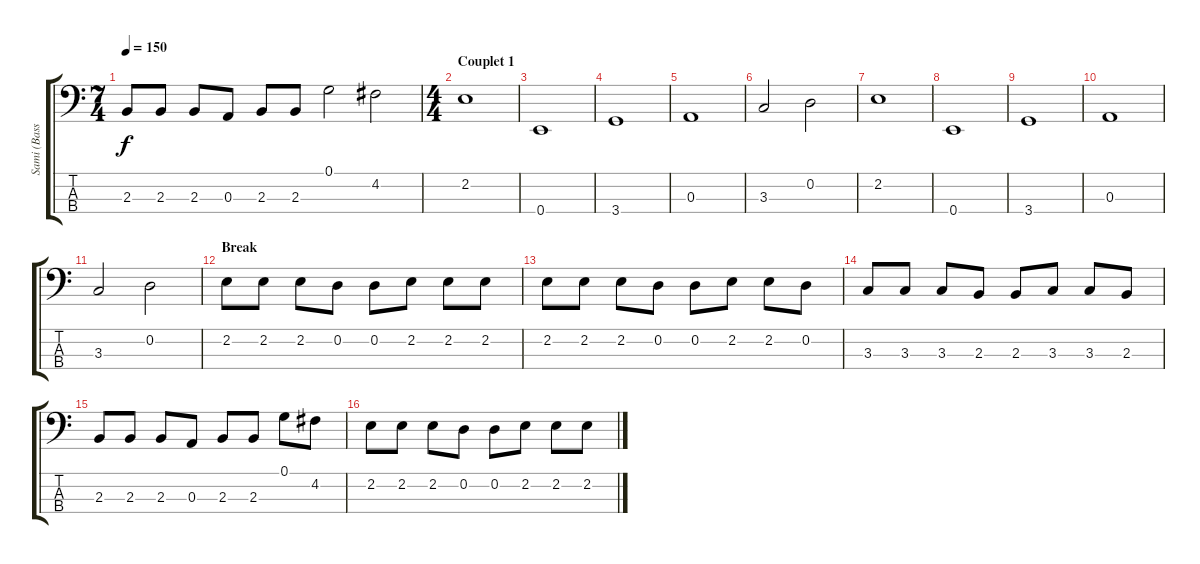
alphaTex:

\track ("Sami (Bass)" "Sami (Bass") {instrument electricbassfinger}
\staff {score tabs}
\tuning (G2 D2 A1 E1) {hide}
\ts (7 4)
\tempo 150
\clef f4
\ks c
2.3.8{dy f} 2.3.8 2.3.8 0.3.8 2.3.8 2.3.8 0.1.2 4.2.2 |
\ts (4 4)
\section ("" "Couplet 1")
2.2.1 |
0.4.1 |
3.4.1 |
0.3.1 |
3.3.2 0.2.2 |
2.2.1 |
0.4.1 |
3.4.1 |
0.3.1 |
3.3.2 0.2.2 |
\section ("" "Break")
2.2.8 2.2.8 2.2.8 0.2.8 0.2.8 2.2.8 2.2.8 2.2.8 |
2.2.8 2.2.8 2.2.8 0.2.8 0.2.8 2.2.8 2.2.8 0.2.8 |
3.3.8 3.3.8 3.3.8 2.3.8 2.3.8 3.3.8 3.3.8 2.3.8 |
2.3.8 2.3.8 2.3.8 0.3.8 2.3.8 2.3.8 0.1.8 4.2.8 |
2.2.8 2.2.8 2.2.8 0.2.8 0.2.8 2.2.8 2.2.8 2.2.8
